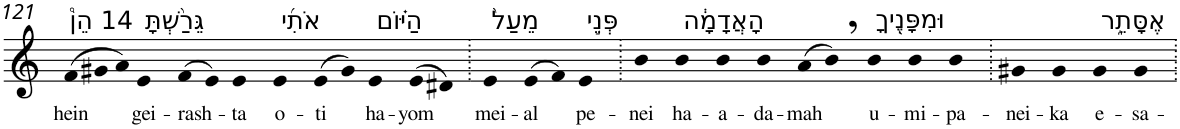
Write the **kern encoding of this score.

**kern	**text
*part1	*part1
*staff1	*staff1
*I"Piano	*
*I'Pno	*
!!LO:PB:g=z
*clefG2	*
*k[]	*
*Xtuplet	*
=121	=121
!LO:TX:a:t=14 הֵן֩	!
!	!LO:LY:b
(>12f	hein
12g#X	.
12a)	.
!LO:TX:a:t=גֵּרַ֨שְׁתָּ	!
!	!LO:LY:b
4e	gei-
!	!LO:LY:b
(>8f	-rash-
8e)	.
!	!LO:LY:b
4e	-ta
!LO:TX:a:t=אֹתִ֜י	!
!	!LO:LY:b
4e	o-
!	!LO:LY:b
(>8e	-ti
8g#)	.
!LO:TX:a:t=הַיּ֗וֹם	!
!	!LO:LY:b
4e	ha-
!	!LO:LY:b
(>8e	-yom
8d#X)	.
=122.	=122.
!LO:TX:a:t=מֵעַל֙	!
!	!LO:LY:b
4e	mei-
!	!LO:LY:b
(>8e	-al
8f)	.
!LO:TX:a:t=פְּנֵ֣י	!
!	!LO:LY:b
4e	pe-
=123.	=123.
!	!LO:LY:b
4b	-nei
!LO:TX:a:t=הָאֲדָמָ֔ה	!
!	!LO:LY:b
4b	ha-
!	!LO:LY:b
4b	-a-
!	!LO:LY:b
4b	-da-
!	!LO:LY:b
(>8a	-mah
8b,)	.
!LO:TX:a:t=וּמִפָּנֶ֖יךָ	!
!	!LO:LY:b
4b	u-
!	!LO:LY:b
4b	-mi-
!	!LO:LY:b
4b	-pa-
=124.	=124.
!	!LO:LY:b
4g#X	-nei-
!	!LO:LY:b
4g#	-ka
!LO:TX:a:t=אֶסָּתֵ֑ר	!
!	!LO:LY:b
4g#	e-
!	!LO:LY:b
4g#	-sa-
=.	=.
*-	*-
